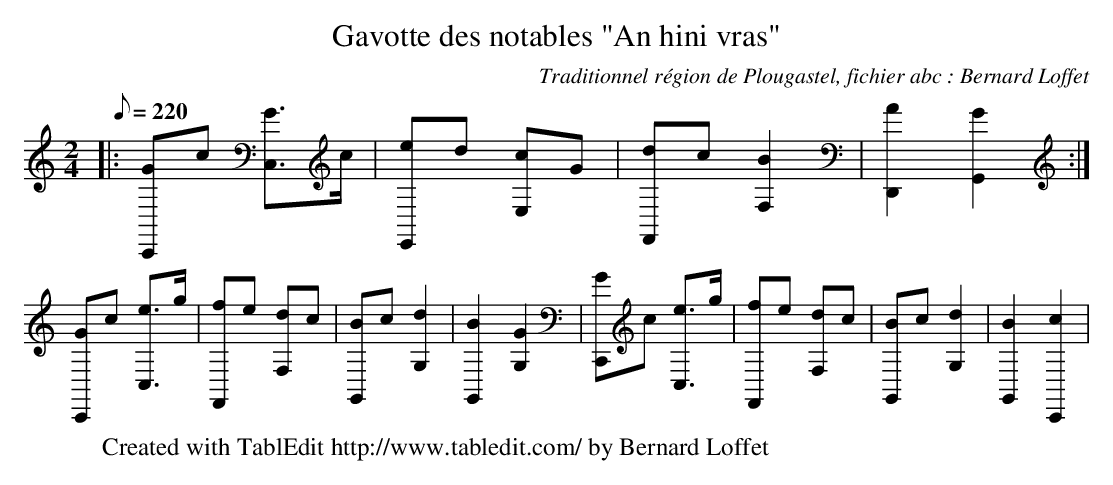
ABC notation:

X:1
T:Gavotte des notables "An hini vras"
C:Traditionnel région de Plougastel, fichier abc : Bernard Loffet
L:1/8
Q:220
M:2/4
K:C
|: [GC,,]c [G3/2C,3/2]c/ | [eE,,]d [cE,]G | [dF,,]c [B2F,2] | [A2D,,2] [G2G,,2] :| [GC,,]c [e3/2C,3/2]g/ | \
 [fF,,]e [dF,]c | [BG,,]c [d2G,2] | [B2G,,2] [G2G,2] | [GC,,]c [e3/2C,3/2]g/ | [fF,,]e [dF,]c | \
 [BG,,]c [d2G,2] | [B2G,,2] [c2C,,2] | \
W:Created with TablEdit http://www.tabledit.com/ by Bernard Loffet
